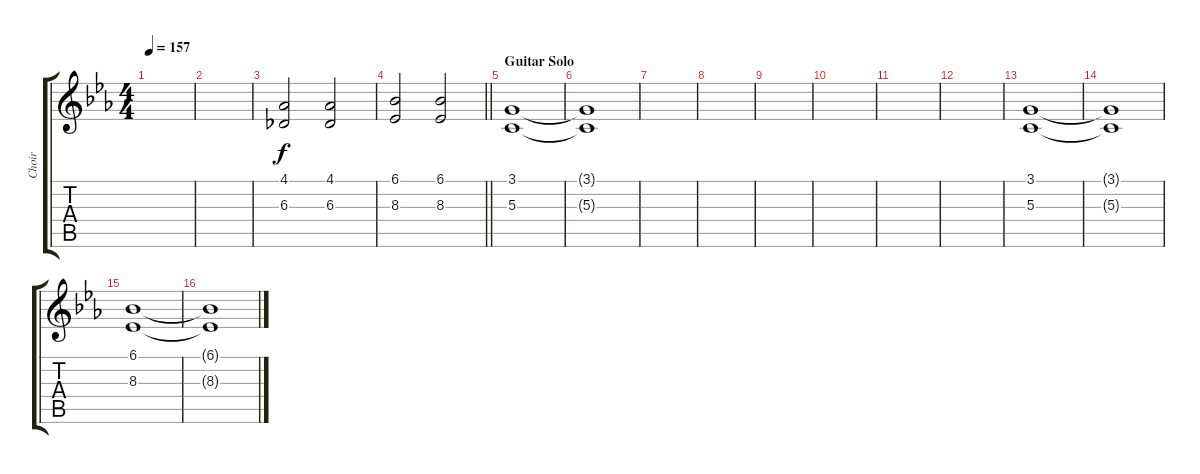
\track ("Choir" "Choir") {instrument choiraahs}
\staff {score tabs}
\tuning (E4 B3 G3 D3 A2 E2) {hide}
\ts (4 4)
\tempo 157
\clef g2
\ks eb
|
|
(4.1 6.3).2 (4.1 6.3).2 |
\barLineRight lightlight
(6.1 8.3).2 (6.1 8.3).2 |
\section ("" "Guitar Solo")
(3.1 5.3).1 |
(3.1{t} 5.3{t}).1 |
|
|
|
|
|
|
(3.1 5.3).1 |
(3.1{t} 5.3{t}).1 |
(6.1 8.3).1 |
(6.1{t} 8.3{t}).1
